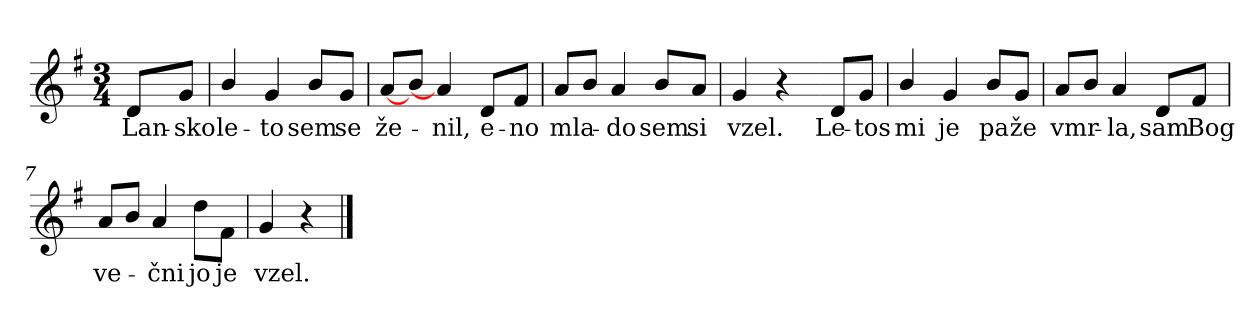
**kern	**text
*part1	*part1
*staff1	*staff1
*clefG2	*
*k[f#]	*
*G:	*
*M3/4	*
*MM60	*
=	=
8d/L	Lan-
8g/J	-sko
=1	=1
4b/	le-
4g/	-to
8b/L	sem
8g/J	se
=2	=2
[8a/L	že-
8b/J	.
4a/]	-nil,
8d/L	e-
8f#/J	-no
=3	=3
8a/L	mla-
8b/J	.
4a/	-do
8b/L	sem
8a/J	si
=4	=4
4g/	vzel.
4r	.
=4X1-	=4X1-
8d/L	Le-
8g/J	-tos
=5	=5
4b/	mi
4g/	je
8b/L	pa
8g/J	že
!!LO:LB:g=z
=6	=6
8a/L	vmr-
8b/J	.
4a/	-la,
8d/L	sam
8f#/J	Bog
=7	=7
8a/L	ve-
8b/J	.
4a/	-čni
8dd\L	jo
8f#\J	je
=8	=8
4g/	vzel.
4r	.
==	==
*-	*-
